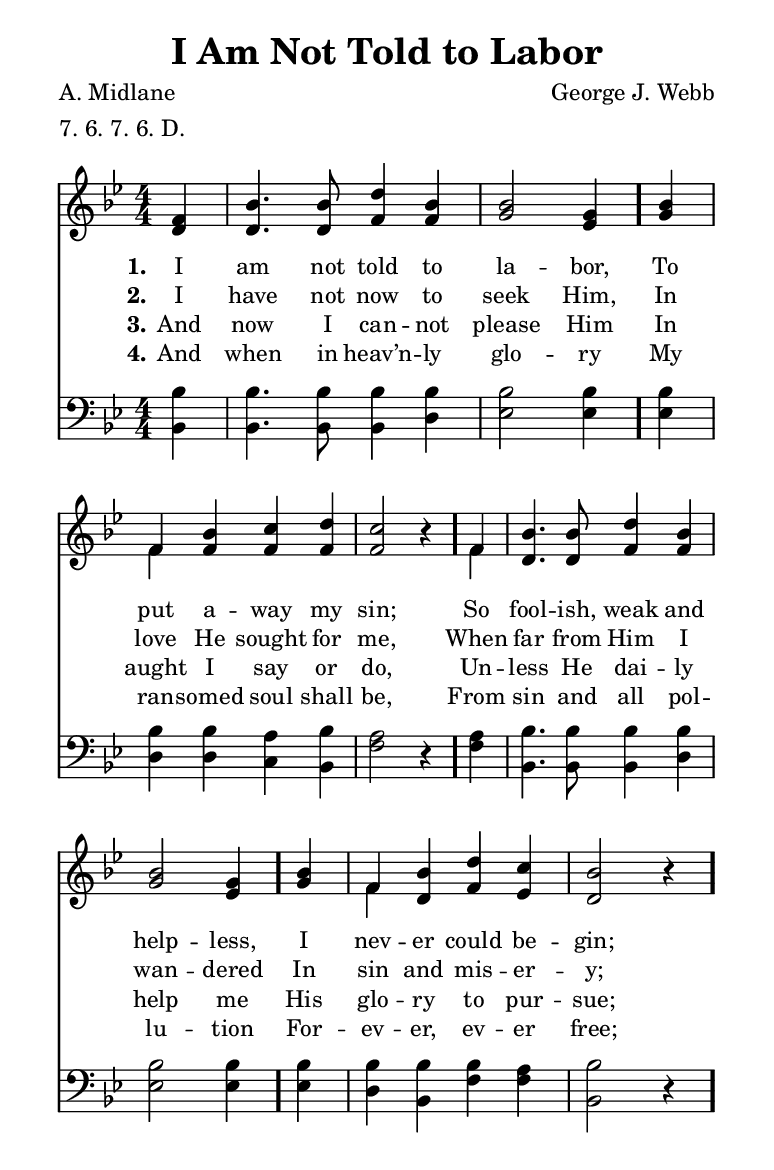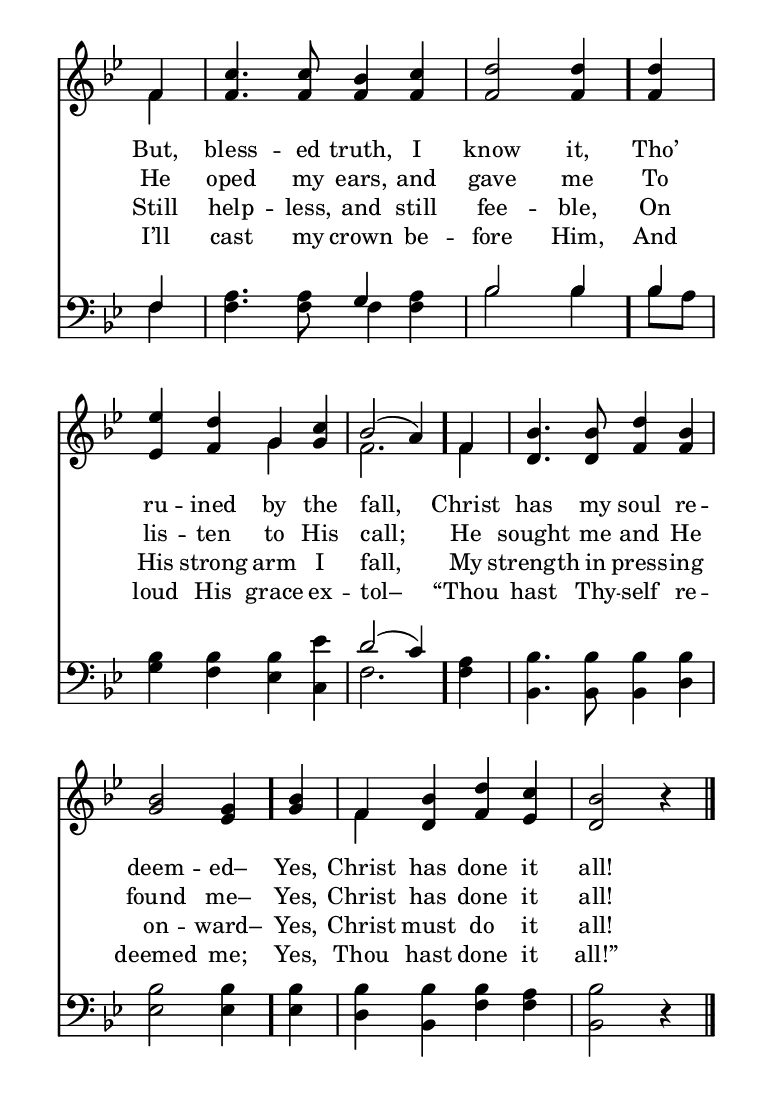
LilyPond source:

\include "common/global.ily"
\paper {
  \include "common/paper.ily"
}

\header{
  %gospel
  hymnnumber = "220"
  title = "I Am Not Told to Labor"
  tunename = "Webb"
  meter = "7. 6. 7. 6. D."
  poet = "A. Midlane"
  composer = "George J. Webb"
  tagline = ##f
}

global = {
  \include "common/overrides.ily"
  \override Staff.TimeSignature.style = #'numbered
  \time 4/4
  \override Score.MetronomeMark.transparent = ##t % hide all fermata changes too
  \tempo 4=90
  \key bes \major
  \partial 4
  \autoBeamOff
}

patternA = { c4 | c4. c8 c4 c | c2 c4 }
patternB = { c4 | c c c c | c2 c4 }
patternC = { c4 | c4 c c, c | c2( c4) }
patternD = { c4 | c4 c c, c | c2. }
patternE = { c8[ c] | c4 c c, c | c2. }

notesSoprano = {
\global
\relative c' {

  f4 | bes4. bes8 d4 bes | bes2 g4
  bes4 | f bes c d | c2 r4 \eogbreak
  f,4 | bes4. bes8 d4 bes | bes2 g4
  bes4 | f bes d c | bes2 r4 \eogbreak

  f4 | c'4. c8 bes4 c | d2 d4
  d4 | ees4 d g, c | bes2( a4) \eogbreak
  f4 | bes4. bes8 d4 bes | bes2 g4
  bes4 | f bes d c | bes2 r4

  \bar "|."

}
}

notesAlto = {
\global
\relative e' {

  \changePitch \patternA { d | d d f f | g ees }
  \changePitch \patternB { g | f f f f | f r }
  \changePitch \patternA { f | d d f f | g ees }
  \changePitch \patternB { g | f d f ees | d r }

  \changePitch \patternA { f | f f f f | f f }
  \changePitch \patternD { f | ees f g g | f }
  \changePitch \patternA { f | d d f f | g ees }
  \changePitch \patternB { g | f d f ees | d r }

}
}

notesTenor = {
\global
\relative a {

  \changePitch \patternA { bes | bes bes bes bes | bes bes }
  \changePitch \patternB { bes | bes bes a bes | a r }
  \changePitch \patternA { a | bes bes bes bes | bes bes }
  \changePitch \patternB { bes | bes bes bes a | bes r }

  \changePitch \patternA { f | a a g a | bes bes }
  \changePitch \patternC { bes | bes bes bes ees | d c }
  \changePitch \patternA { a | bes bes bes bes | bes bes }
  \changePitch \patternB { bes | bes bes bes a | bes r }

}
}

notesBass = {
\global
\relative f, {

  \changePitch \patternA { bes | bes bes bes d | ees ees }
  \changePitch \patternB { ees | d d c bes | f' r }
  \changePitch \patternA { f | bes, bes bes d | ees ees }
  \changePitch \patternB { ees | d bes f' f | bes, r }

  \changePitch \patternA { f' | f f f f | bes bes }
  \changePitch \patternE { bes a | g f ees c | f }
  \changePitch \patternA { f | bes, bes bes d | ees ees }
  \changePitch \patternB { ees | d bes f' f | bes, r }

}
}

wordsA = \lyricmode {
\set stanza = "1."

I am not told to la -- bor, \bar "."
To put a -- way my sin; \bar "."
So fool -- ish, weak and help -- less, \bar "."
I nev -- er could be -- gin; \bar "."
But, bless -- ed truth, I know it, \bar "."
Tho’ ru -- ined by the fall, \bar "."
Christ has my soul re -- deem -- ed– \bar "."
Yes, Christ has done it all! \bar "."

}

wordsB = \lyricmode {
\set stanza = "2."

I have not now to seek Him,
In love He sought for me,
When far from Him I wan -- dered
In sin and mis -- er -- y;
He oped my ears, and gave me
To lis -- ten to His call;
He sought me and He found me–
Yes, Christ has done it all!

}

wordsC = \lyricmode {
\set stanza = "3."

And now I can -- not please Him
In aught I say or do,
Un -- less He dai -- ly help me
His glo -- ry to pur -- sue;
Still help -- less, and still fee -- ble,
On His strong arm I fall,
My strength in press -- ing on -- ward–
Yes, Christ must do it all!

}

wordsD = \lyricmode {
\set stanza = "4."

And when in heav’n -- ly glo -- ry
My ran -- somed soul shall be,
From sin and all pol -- lu -- tion
For -- ev -- er, ev -- er free;
I’ll cast my crown be -- fore Him,
And loud His grace ex -- tol–
“Thou hast Thy -- self re -- deemed me;
Yes, Thou hast done it all!”

}

\score {
  \context ChoirStaff <<
    \context Staff = upper <<
      \set Staff.autoBeaming = ##f
      \set ChoirStaff.systemStartDelimiter = #'SystemStartBar
      \set ChoirStaff.printPartCombineTexts = ##f
      \partcombine #'(2 . 9) \notesSoprano \notesAlto
      \context NullVoice = sopranos { \voiceOne << \notesSoprano >> }
      \context NullVoice = altos { \voiceTwo << \notesAlto >> }
      \context Lyrics = one   \lyricsto sopranos \wordsA
      \context Lyrics = two   \lyricsto sopranos \wordsB
      \context Lyrics = three \lyricsto sopranos \wordsC
      \context Lyrics = four  \lyricsto sopranos \wordsD
    >>
    \context Staff = men <<
      \set Staff.autoBeaming = ##f
      \clef bass
      \set ChoirStaff.printPartCombineTexts = ##f
      \partcombine #'(2 . 9) \notesTenor \notesBass
      \context NullVoice = tenors { \voiceOne << \notesTenor >> }
      \context NullVoice = basses { \voiceTwo << \notesBass >> }
    >>
  >>
  \layout {
    \include "common/layout.ily"
  }
  \midi{
    \include "common/midi.ily"
  }
}

\version "2.19.49"  % necessary for upgrading to future LilyPond versions.

% vi:set et ts=2 sw=2 ai nocindent syntax=lilypond:
